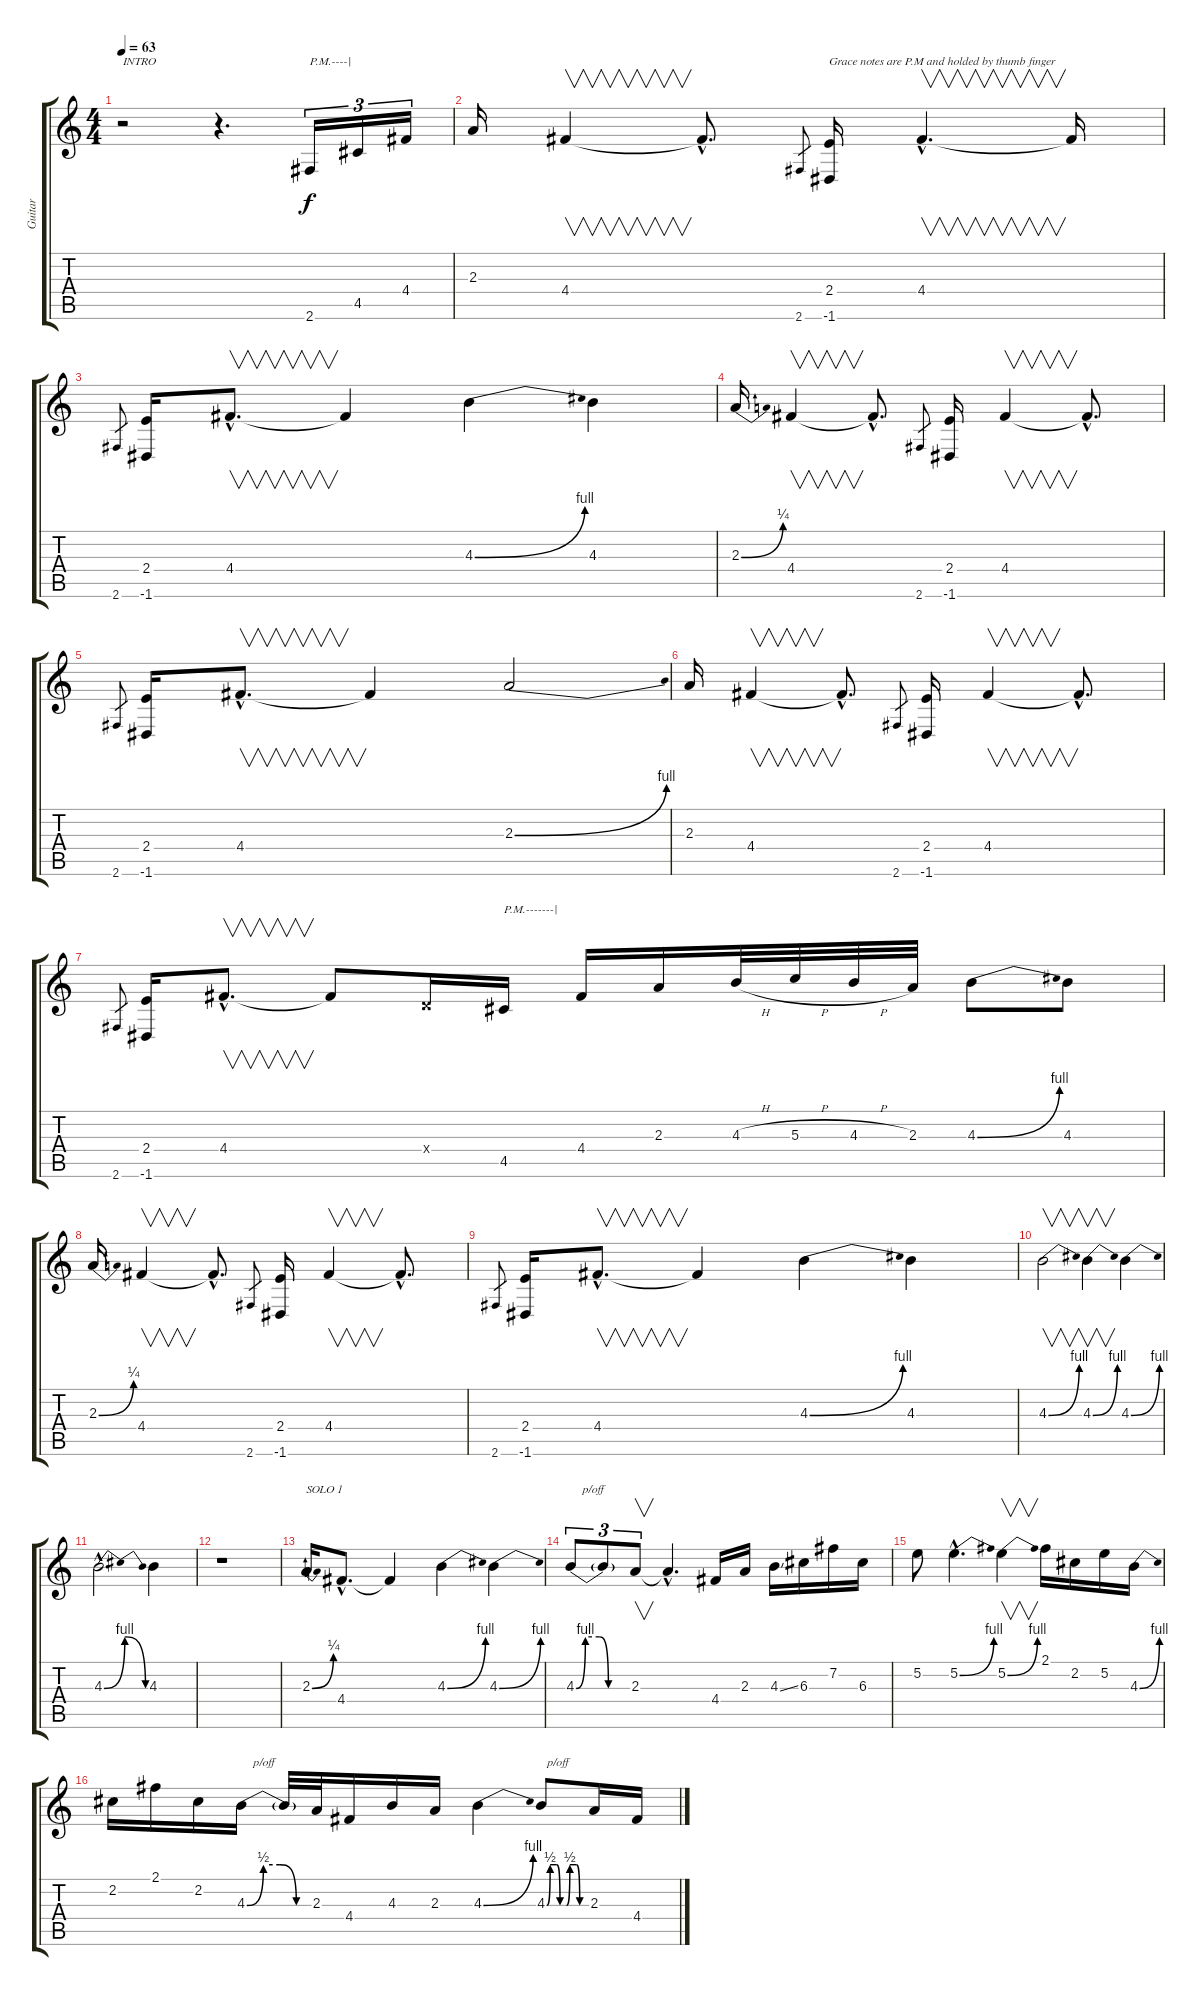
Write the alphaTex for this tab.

\track ("Guitar" "Guitar") {instrument distortionguitar}
\staff {score tabs}
\tuning (E4 B3 G3 D3 A2 E2) {hide}
\ts (4 4)
\tempo 63
\clef g2
\ks c
r.2{txt "INTRO" dy f instrument distortionguitar} r.4{d} 2.6.16{tu (3 2) txt "P.M.----|"} 4.5.16{tu (3 2)} 4.4.16{tu (3 2)} |
2.3.16 4.4.4{v} 4.4{hac t}.8{d} 2.6.8{gr} (2.4 -1.6).16{txt "Grace notes are P.M and holded by thumb finger"} 4.4{hac}.4{v d} 4.4{t}.16 |
2.6.8{gr} (2.4 -1.6).16 4.4{hac}.8{v d} 4.4{t}.4 4.3{be (bend 0 0 60 4)}.4 4.3.4 |
2.3{be (bend 0 0 60 1)}.16 4.4.4{v} 4.4{hac t}.8{d} 2.6.8{gr} (2.4 -1.6).16 4.4.4{v} 4.4{hac t}.8{d} |
2.6.8{gr} (2.4 -1.6).16 4.4{hac}.8{v d} 4.4{t}.4 2.3{be (bend 0 0 60 4)}.2 |
2.3.16 4.4.4{v} 4.4{hac t}.8{d} 2.6.8{gr} (2.4 -1.6).16 4.4.4{v} 4.4{hac t}.8{d} |
2.6.8{gr} (2.4 -1.6).16 4.4{hac}.8{v d} 4.4{t}.8 0.4{x}.16 4.5.16{txt "P.M.-------|"} 4.4.16 2.3.16 4.3{h}.32 5.3{h}.32 4.3{h}.32 2.3.32 4.3{be (bend 0 0 60 4)}.8 4.3.8 |
2.3{be (bend 0 0 60 1)}.16 4.4.4{v} 4.4{hac t}.8{d} 2.6.8{gr} (2.4 -1.6).16 4.4.4{v} 4.4{hac t}.8{d} |
2.6.8{gr} (2.4 -1.6).16 4.4{hac}.8{v d} 4.4{t}.4 4.3{be (bend 0 0 60 4)}.4 4.3.4 |
4.3{be (bend 0 0 60 4)}.2{v} 4.3{be (bend 0 0 60 4)}.4{v} 4.3{be (bend 0 0 60 4)}.4 |
4.3{be (bendrelease 0 0 15 4 35 4 60 0) hac}.2{d} 4.3.4 |
r.1 |
2.3{be (bend 0 0 60 1)}.16{txt "SOLO 1"} 4.4{hac}.8{d} 4.4{t}.4 4.3{be (bend 0 0 60 4)}.4 4.3{be (bend 0 0 60 4)}.4 |
4.3{be (custom 0 0 10 4 25 4 35 0 60 0)}.8{tu (3 2) txt "    p/off"} 4.3{t}.8{tu (3 2)} 2.3.8{v tu (3 2)} 2.3{hac t}.4{d} 4.4.16 2.3.16 4.3{ss}.16 6.3.16 7.2.16 6.3.16 |
5.2.8 5.2{be (bend 0 0 60 4) hac}.4{d} 5.2{be (bend 0 0 60 4)}.4{v} 2.1.16 2.2.16 5.2.16 4.3{be (bend 0 0 60 4)}.16 |
2.2.16 2.1.16 2.2.16 4.3{be (custom 0 0 15 2 30 2 45 0 60 0)}.16{txt "    p/off"} 4.3{t}.32 2.3.32 4.4.16 4.3.16 2.3.16 4.3{be (bend 0 0 60 4)}.4 4.3{be (custom 0 0 5 2 15 2 20 0 30 0 35 2 45 2 50 0 60 0)}.8{txt "  p/off"} 2.3.16 4.4.16
